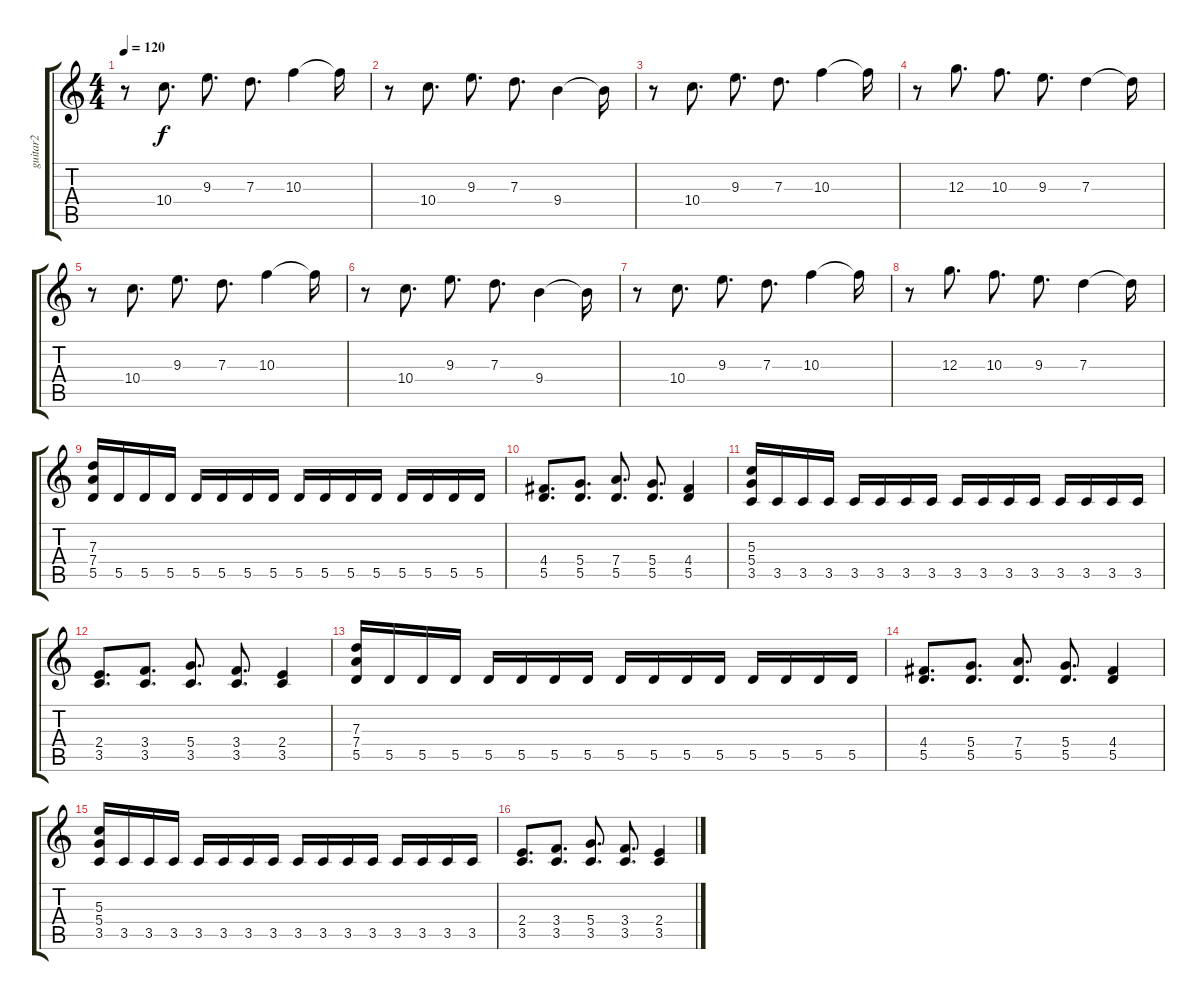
\track ("guitar2" "guitar2") {instrument distortionguitar}
\staff {score tabs}
\tuning (E4 B3 G3 D3 A2 E2) {hide}
\ts (4 4)
\tempo 120
\clef g2
\ks c
r.8{dy f} 10.4.8{d} 9.3.8{d} 7.3.8{d} 10.3.4 10.3{t}.16 |
r.8 10.4.8{d} 9.3.8{d} 7.3.8{d} 9.4.4 9.4{t}.16 |
r.8 10.4.8{d} 9.3.8{d} 7.3.8{d} 10.3.4 10.3{t}.16 |
r.8 12.3.8{d} 10.3.8{d} 9.3.8{d} 7.3.4 7.3{t}.16 |
r.8 10.4.8{d} 9.3.8{d} 7.3.8{d} 10.3.4 10.3{t}.16 |
r.8 10.4.8{d} 9.3.8{d} 7.3.8{d} 9.4.4 9.4{t}.16 |
r.8 10.4.8{d} 9.3.8{d} 7.3.8{d} 10.3.4 10.3{t}.16 |
r.8 12.3.8{d} 10.3.8{d} 9.3.8{d} 7.3.4 7.3{t}.16 |
(7.3 7.4 5.5).16 5.5.16 5.5.16 5.5.16 5.5.16 5.5.16 5.5.16 5.5.16 5.5.16 5.5.16 5.5.16 5.5.16 5.5.16 5.5.16 5.5.16 5.5.16 |
(4.4 5.5).8{d} (5.4 5.5).8{d} (7.4 5.5).8{d} (5.4 5.5).8{d} (4.4 5.5).4 |
(5.3 5.4 3.5).16 3.5.16 3.5.16 3.5.16 3.5.16 3.5.16 3.5.16 3.5.16 3.5.16 3.5.16 3.5.16 3.5.16 3.5.16 3.5.16 3.5.16 3.5.16 |
(2.4 3.5).8{d} (3.4 3.5).8{d} (5.4 3.5).8{d} (3.4 3.5).8{d} (2.4 3.5).4 |
(7.3 7.4 5.5).16 5.5.16 5.5.16 5.5.16 5.5.16 5.5.16 5.5.16 5.5.16 5.5.16 5.5.16 5.5.16 5.5.16 5.5.16 5.5.16 5.5.16 5.5.16 |
(4.4 5.5).8{d} (5.4 5.5).8{d} (7.4 5.5).8{d} (5.4 5.5).8{d} (4.4 5.5).4 |
(5.3 5.4 3.5).16 3.5.16 3.5.16 3.5.16 3.5.16 3.5.16 3.5.16 3.5.16 3.5.16 3.5.16 3.5.16 3.5.16 3.5.16 3.5.16 3.5.16 3.5.16 |
(2.4 3.5).8{d} (3.4 3.5).8{d} (5.4 3.5).8{d} (3.4 3.5).8{d} (2.4 3.5).4
